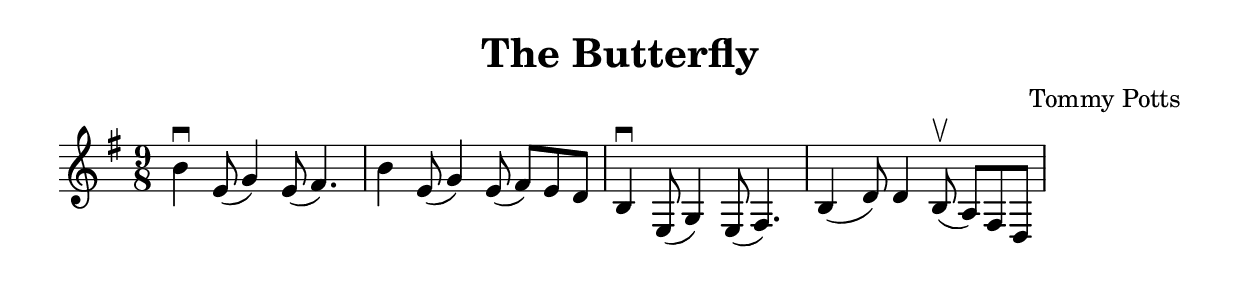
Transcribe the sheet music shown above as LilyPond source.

\include "english.ly"
\version "2.14.0"

#(set-global-staff-size 22)
\paper {
 indent = 0 \cm
}
\header {
    title = "The Butterfly"
    composer = "Tommy Potts"
    enteredBy = "Marc"
}

melody =  {
  \time 9/8
  \key e \minor
  \relative c'' {
	| b4\downbow  e,8( g4) e8( fs4.)
	| b4          e,8( g4) e8( fs8 ) e d
	| b4\downbow  e,8( g4) e8( fs4.)
	| b4(         d8) d4 b8\upbow( a) fs8 d
	|
  }
}
\score {
    \melody
}
  
  